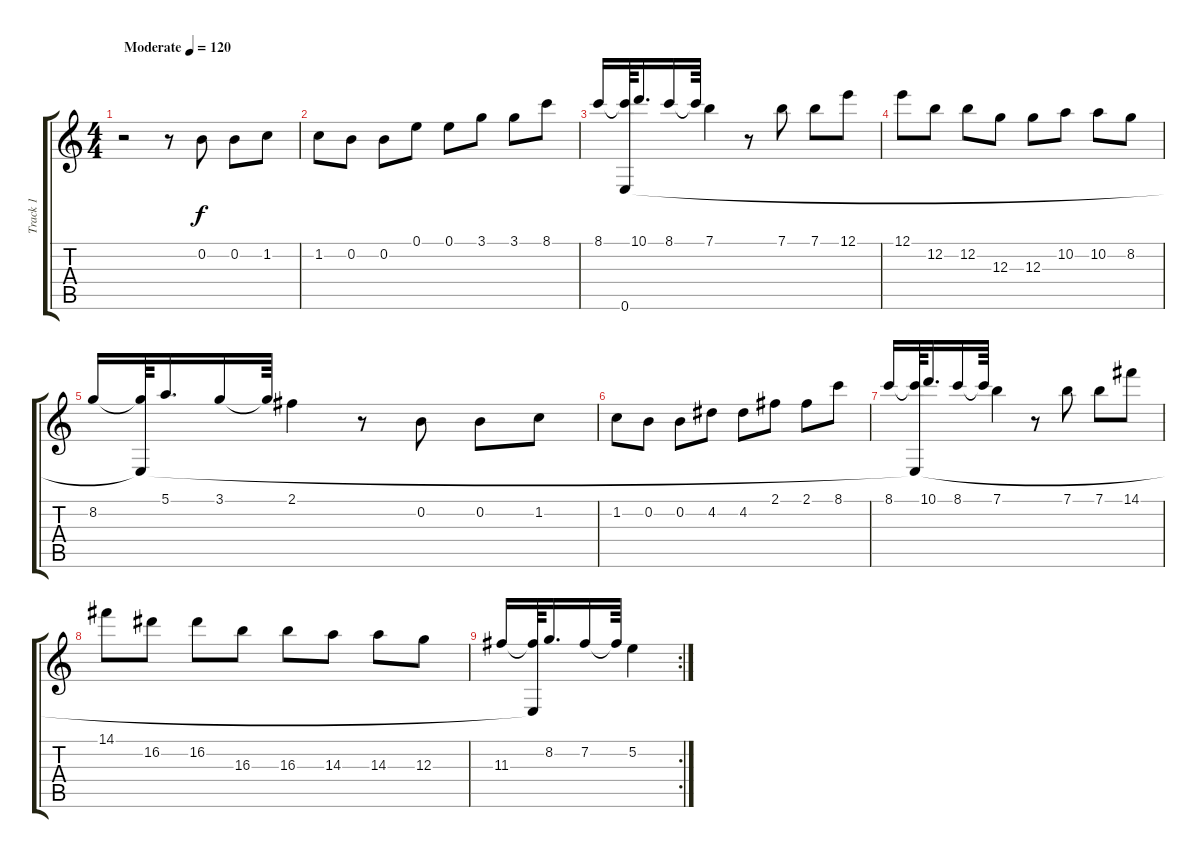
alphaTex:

\track ("Track 1" "Track 1") {instrument acousticguitarsteel}
\staff {score tabs}
\tuning (E4 B3 G3 D3 A2 E2) {hide}
\ts (4 4)
\tempo (120 "Moderate")
\clef g2
\ks c
r.2{dy f instrument acousticguitarsteel} r.8 0.2.8 0.2.8 1.2.8 |
1.2.8 0.2.8 0.2.8 0.1.8 0.1.8 3.1.8 3.1.8 8.1.8 |
8.1.16 (8.1{t} 0.6).64 10.1.16{d} 8.1.16 8.1{t}.64 7.1.4 r.8 7.1.8 7.1.8 12.1.8 |
12.1.8 12.2.8 12.2.8 12.3.8 12.3.8 10.2.8 10.2.8 8.2.8 |
8.2.16 (8.2{t} 0.6{t}).64 5.1.16{d} 3.1.16 3.1{t}.64 2.1.4 r.8 0.2.8 0.2.8 1.2.8 |
1.2.8 0.2.8 0.2.8 4.2.8 4.2.8 2.1.8 2.1.8 8.1.8 |
8.1.16 (8.1{t} 0.6{t}).64 10.1.16{d} 8.1.16 8.1{t}.64 7.1.4 r.8 7.1.8 7.1.8 14.1.8 |
14.1.8 16.2.8 16.2.8 16.3.8 16.3.8 14.3.8 14.3.8 12.3.8 |
\rc 2
11.3.16 (11.3{t} 0.6{t}).64 8.2.16{d} 7.2.16 7.2{t}.64 5.2.4
